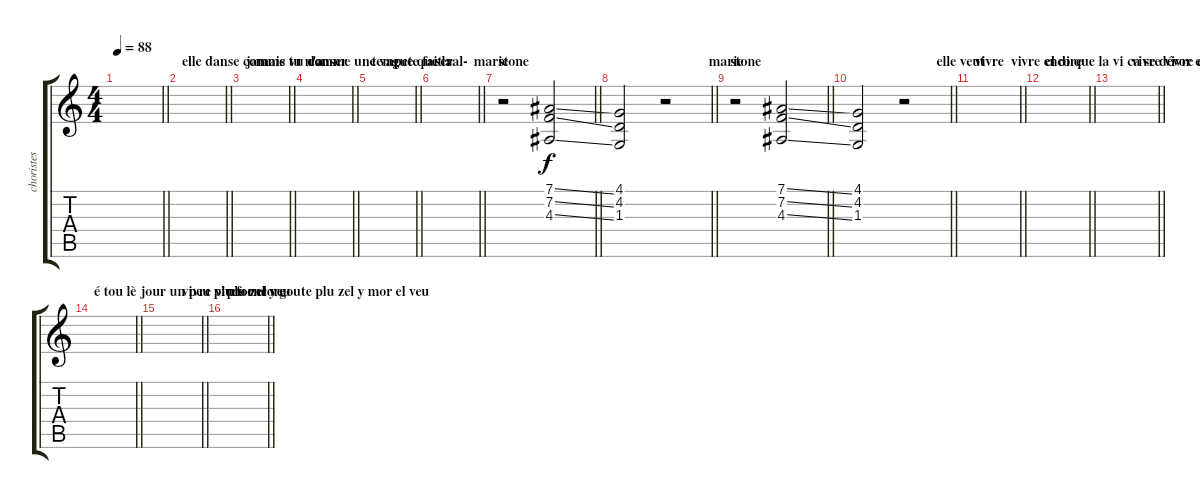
\track ("choristes" "choristes") {instrument choiraahs}
\staff {score tabs}
\tuning (Eb4 Bb3 Gb3 Db3 Ab2 Eb2) {hide}
\ts (4 4)
\tempo 88
\clef g2
\barLineRight lightlight
\ks c
|
\section ("" "elle danse comme tu n'a")
\barLineRight lightlight
|
\section ("" "jamais vu danser")
\barLineRight lightlight
|
\section ("" "comme une vague que la")
\barLineRight lightlight
|
\section ("" "tempete fait val-")
\barLineRight lightlight
|
\section ("" "ser      marie")
\barLineRight lightlight
|
\section ("" "stone")
\barLineRight lightlight
r.2 (7.1{ss} 7.2{ss} 4.3{ss}).2{dy f} |
\section ("" "                           marie")
\barLineRight lightlight
(4.1 4.2 1.3).2 r.2 |
\section ("" "stone")
\barLineRight lightlight
r.2 (7.1{ss} 7.2{ss} 4.3{ss}).2 |
\section ("" "                        elle veut")
\barLineRight lightlight
(4.1 4.2 1.3).2 r.2 |
\section ("" "vivre  vivre encore")
\barLineRight lightlight
|
\section ("" "el di que la vi ca se dévor el veu")
\barLineRight lightlight
|
\section ("" "     vivre vivre encore")
\barLineRight lightlight
|
\section ("" "é tou lè jour un peu plu for el veu")
\barLineRight lightlight
|
\section ("" "      vivre vivre encore")
\barLineRight lightlight
|
\section ("" "plu zel y goute plu zel y mor el veu")
\barLineRight lightlight
